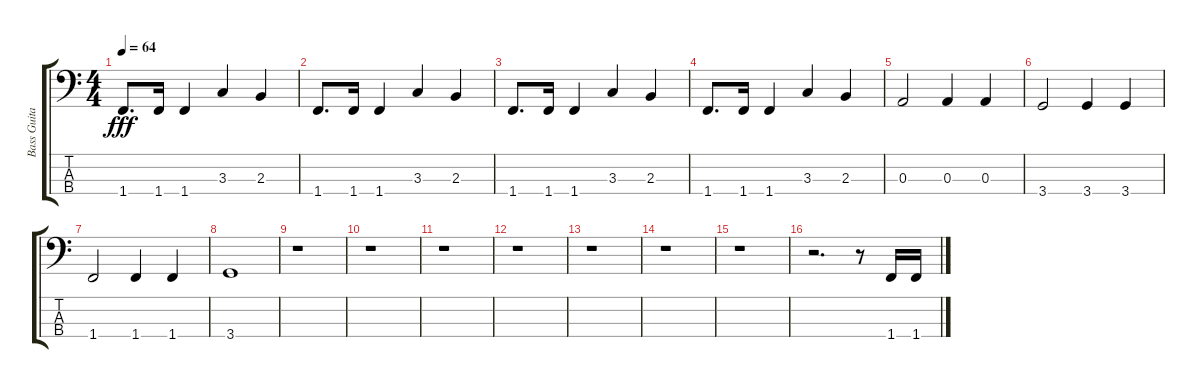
\track ("Bass Guitar Track" "Bass Guita") {instrument electricbasspick}
\staff {score tabs}
\tuning (G2 D2 A1 E1) {hide}
\ts (4 4)
\tempo 64
\clef f4
\ks c
1.4.8{d dy fff} 1.4.16 1.4.4 3.3.4 2.3.4 |
1.4.8{d} 1.4.16 1.4.4 3.3.4 2.3.4 |
1.4.8{d} 1.4.16 1.4.4 3.3.4 2.3.4 |
1.4.8{d} 1.4.16 1.4.4 3.3.4 2.3.4 |
0.3.2 0.3.4 0.3.4 |
3.4.2 3.4.4 3.4.4 |
1.4.2 1.4.4 1.4.4 |
3.4.1 |
r.1 |
r.1 |
r.1 |
r.1 |
r.1 |
r.1 |
r.1 |
r.2{d} r.8 1.4.16 1.4.16
